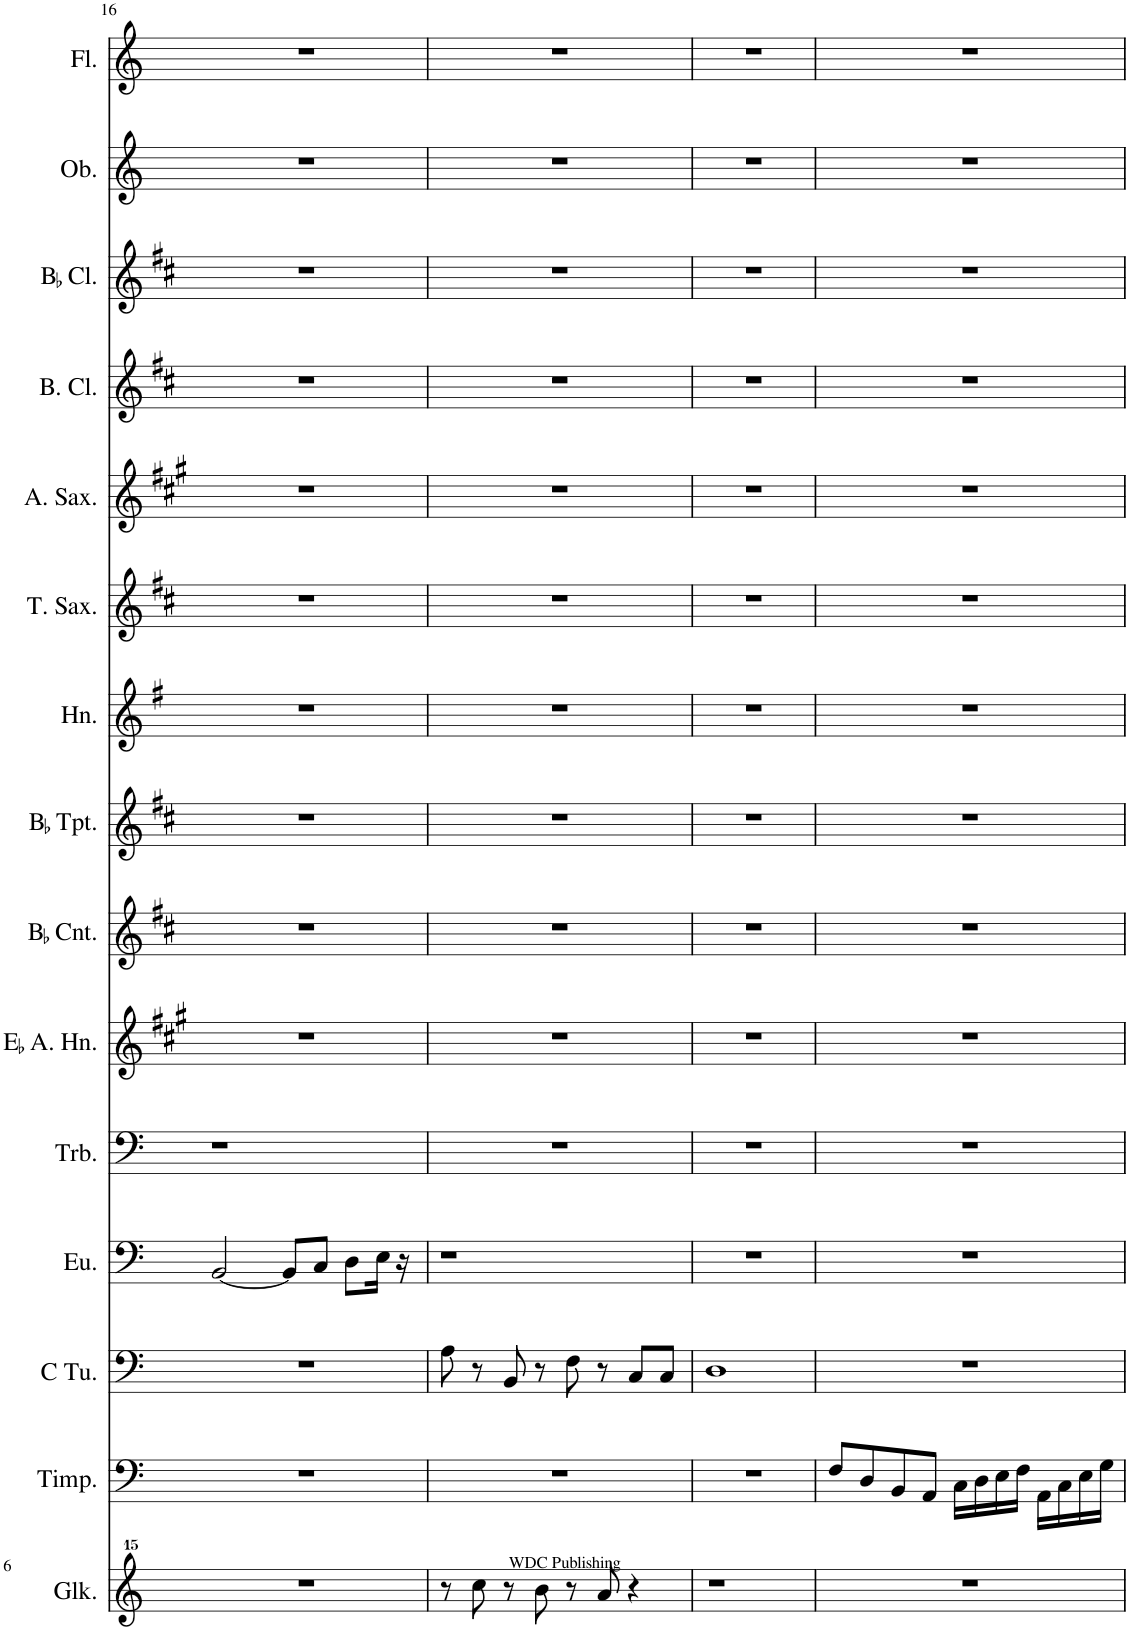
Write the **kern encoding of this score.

**kern	**kern	**kern	**kern	**kern	**kern	**kern	**kern	**kern	**kern	**kern	**kern	**kern	**kern	**kern
*part15	*part14	*part13	*part12	*part11	*part10	*part9	*part8	*part7	*part6	*part5	*part4	*part3	*part2	*part1
*staff15	*staff14	*staff13	*staff12	*staff11	*staff10	*staff9	*staff8	*staff7	*staff6	*staff5	*staff4	*staff3	*staff2	*staff1
*I"Glockenspiel	*I"Timpani	*I"C Tuba	*I"Euphonium	*I"Trombone	*I"EaccidentalFlat Alto Horn	*I"BaccidentalFlat Cornet	*I"BaccidentalFlat Trumpet	*I"Horn	*I"Tenor Saxophone	*I"Alto Saxophone	*I"Bass Clarinet	*I"BaccidentalFlat Clarinet	*I"Oboe	*I"Flute
*I'Glk.	*I'Timp.	*I'C Tu.	*I'Eu.	*I'Trb.	*I'EaccidentalFlat A. Hn.	*I'BaccidentalFlat Cnt.	*I'BaccidentalFlat Tpt.	*I'Hn.	*I'T. Sax.	*I'A. Sax.	*I'B. Cl.	*I'BaccidentalFlat Cl.	*I'Ob.	*I'Fl.
!!LO:PB:g=z
*clefG^^2	*clefF4	*clefF4	*clefF4	*clefF4	*clefG2	*clefG2	*clefG2	*clefG2	*clefG2	*clefG2	*clefG2	*clefG2	*clefG2	*clefG2
*	*	*	*	*	*Trd5c9	*Trd1c2	*Trd1c2	*Trd4c7	*Trd8c14	*Trd5c9	*Trd8c14	*Trd1c2	*	*
*k[]	*k[]	*k[]	*k[]	*k[]	*k[f#c#g#]	*k[f#c#]	*k[f#c#]	*k[f#]	*k[f#c#]	*k[f#c#g#]	*k[f#c#]	*k[f#c#]	*k[]	*k[]
*M4/4	*M4/4	*M4/4	*M4/4	*M4/4	*M4/4	*M4/4	*M4/4	*M4/4	*M4/4	*M4/4	*M4/4	*M4/4	*M4/4	*M4/4
=16	=16	=16	=16	=16	=16	=16	=16	=16	=16	=16	=16	=16	=16	=16
1r	1r	1r	[2BB/	1r	1r	1r	1r	1r	1r	1r	1r	1r	1r	1r
.	.	.	8BB/L]	.	.	.	.	.	.	.	.	.	.	.
.	.	.	8C/J	.	.	.	.	.	.	.	.	.	.	.
.	.	.	8D\L	.	.	.	.	.	.	.	.	.	.	.
.	.	.	16E\Jk	.	.	.	.	.	.	.	.	.	.	.
.	.	.	16r	.	.	.	.	.	.	.	.	.	.	.
=17	=17	=17	=17	=17	=17	=17	=17	=17	=17	=17	=17	=17	=17	=17
8r	1r	8A\	1r	1r	1r	1r	1r	1r	1r	1r	1r	1r	1r	1r
8cccc\	.	8r	.	.	.	.	.	.	.	.	.	.	.	.
8r	.	8BB/	.	.	.	.	.	.	.	.	.	.	.	.
8bbb\	.	8r	.	.	.	.	.	.	.	.	.	.	.	.
8r	.	8F\	.	.	.	.	.	.	.	.	.	.	.	.
8aaa/	.	8r	.	.	.	.	.	.	.	.	.	.	.	.
4r	.	8C/L	.	.	.	.	.	.	.	.	.	.	.	.
.	.	8C/J	.	.	.	.	.	.	.	.	.	.	.	.
=18	=18	=18	=18	=18	=18	=18	=18	=18	=18	=18	=18	=18	=18	=18
1r	1r	1D	1r	1r	1r	1r	1r	1r	1r	1r	1r	1r	1r	1r
=19	=19	=19	=19	=19	=19	=19	=19	=19	=19	=19	=19	=19	=19	=19
1r	8F/L	1r	1r	1r	1r	1r	1r	1r	1r	1r	1r	1r	1r	1r
.	8D/	.	.	.	.	.	.	.	.	.	.	.	.	.
.	8BB/	.	.	.	.	.	.	.	.	.	.	.	.	.
.	8AA/J	.	.	.	.	.	.	.	.	.	.	.	.	.
.	16C\LL	.	.	.	.	.	.	.	.	.	.	.	.	.
.	16D\	.	.	.	.	.	.	.	.	.	.	.	.	.
.	16E\	.	.	.	.	.	.	.	.	.	.	.	.	.
.	16F\JJ	.	.	.	.	.	.	.	.	.	.	.	.	.
.	16AA\LL	.	.	.	.	.	.	.	.	.	.	.	.	.
.	16C\	.	.	.	.	.	.	.	.	.	.	.	.	.
.	16E\	.	.	.	.	.	.	.	.	.	.	.	.	.
.	16G\JJ	.	.	.	.	.	.	.	.	.	.	.	.	.
=	=	=	=	=	=	=	=	=	=	=	=	=	=	=
*-	*-	*-	*-	*-	*-	*-	*-	*-	*-	*-	*-	*-	*-	*-
